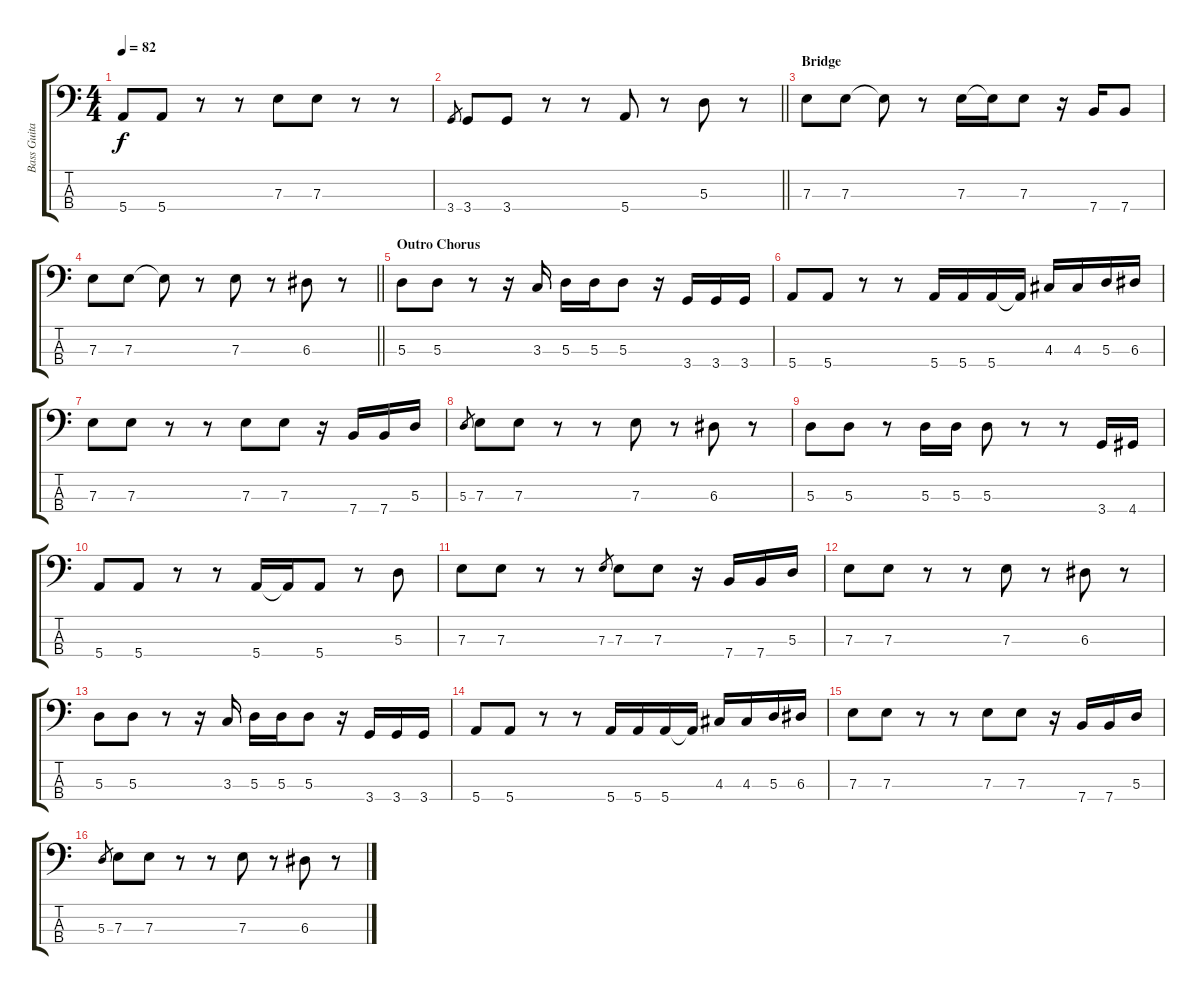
\track ("Bass Guitar" "Bass Guita") {instrument electricbassfinger}
\staff {score tabs}
\tuning (G2 D2 A1 E1) {hide}
\ts (4 4)
\tempo 82
\clef f4
\ks c
5.4.8{dy f} 5.4.8 r.8 r.8 7.3.8 7.3.8 r.8 r.8 |
\barLineRight lightlight
3.4.8{gr} 3.4.8 3.4.8 r.8 r.8 5.4.8 r.8 5.3.8 r.8 |
\section ("" "Bridge")
7.3.8 7.3.8 7.3{t}.8 r.8 7.3.16 7.3{t}.16 7.3.8 r.16 7.4.16 7.4.8 |
\barLineRight lightlight
7.3.8 7.3.8 7.3{t}.8 r.8 7.3.8 r.8 6.3.8 r.8 |
\section ("" "Outro Chorus")
5.3.8 5.3.8 r.8 r.16 3.3.16 5.3.16 5.3.16 5.3.8 r.16 3.4.16 3.4.16 3.4.16 |
5.4.8 5.4.8 r.8 r.8 5.4.16 5.4.16 5.4.16 5.4{t}.16 4.3.16 4.3.16 5.3.16 6.3.16 |
7.3.8 7.3.8 r.8 r.8 7.3.8 7.3.8 r.16 7.4.16 7.4.16 5.3.16 |
5.3.8{gr} 7.3.8 7.3.8 r.8 r.8 7.3.8 r.8 6.3.8 r.8 |
5.3.8 5.3.8 r.8 5.3.16 5.3.16 5.3.8 r.8 r.8 3.4.16 4.4.16 |
5.4.8 5.4.8 r.8 r.8 5.4.16 5.4{t}.16 5.4.8 r.8 5.3.8 |
7.3.8 7.3.8 r.8 r.8 7.3.8{gr} 7.3.8 7.3.8 r.16 7.4.16 7.4.16 5.3.16 |
7.3.8 7.3.8 r.8 r.8 7.3.8 r.8 6.3.8 r.8 |
5.3.8 5.3.8 r.8 r.16 3.3.16 5.3.16 5.3.16 5.3.8 r.16 3.4.16 3.4.16 3.4.16 |
5.4.8 5.4.8 r.8 r.8 5.4.16 5.4.16 5.4.16 5.4{t}.16 4.3.16 4.3.16 5.3.16 6.3.16 |
7.3.8 7.3.8 r.8 r.8 7.3.8 7.3.8 r.16 7.4.16 7.4.16 5.3.16 |
5.3.8{gr} 7.3.8 7.3.8 r.8 r.8 7.3.8 r.8 6.3.8 r.8
